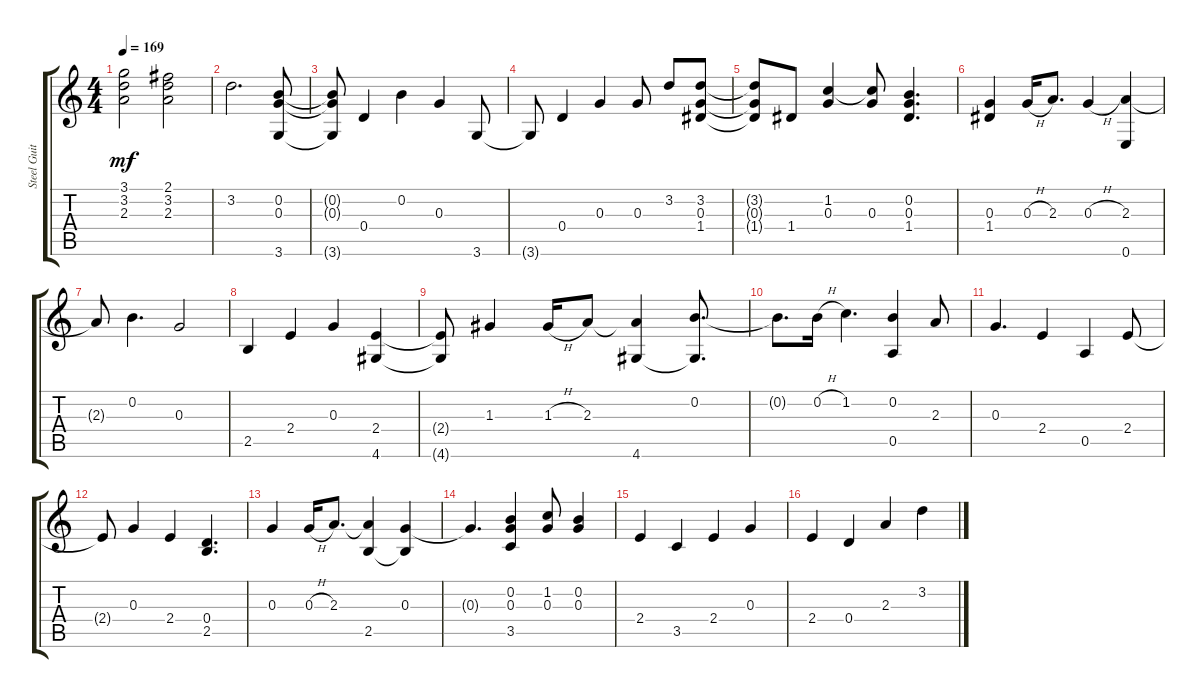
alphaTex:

\track ("Steel Guitar" "Steel Guit") {instrument acousticguitarsteel}
\staff {score tabs}
\tuning (E4 B3 G3 D3 A2 E2) {hide}
\ts (4 4)
\tempo 169
\clef g2
\ks c
(3.1{t} 3.2{t} 2.3{t}).2{dy mf} (2.1 3.2 2.3).2 |
3.2.2{d} (0.2 0.3 3.6).8 |
(0.2{t} 0.3{t} 3.6{t}).8 0.4.4 0.2.4 0.3.4 3.6.8 |
3.6{t}.8 0.4.4 0.3.4 0.3.8 3.2.8 (3.2 0.3 1.4).8 |
(3.2{t} 0.3{t} 1.4{t}).8 1.4.8 (1.2 0.3).4 (1.2{t} 0.3).8 (0.2 0.3 1.4).4{d} |
(0.3 1.4).4 0.3{h}.16 2.3.8{d} 0.3{h}.4 (2.3 0.6).4 |
2.3{t}.8 0.2.4{d} 0.3.2 |
2.5.4 2.4.4 0.3.4 (2.4 4.6).4 |
(2.4{t} 4.6{t}).8 1.3.4 1.3{h}.16 2.3.8 (2.3{t} 4.6).4 (0.2 4.6{t}).8{d} |
0.2{t}.8{d} 0.2{h}.16 1.2.4{d} (0.2 0.5).4 2.3.8 |
0.3.4{d} 2.4.4 0.5.4 2.4.8 |
2.4{t}.8 0.3.4 2.4.4 (0.4 2.5).4{d} |
0.3.4 0.3{h}.16 2.3.8{d} (2.3{t} 2.5).4 (0.3 2.5{t}).4 |
0.3{t}.4{d} (0.2 0.3 3.5).4 (1.2 0.3).8 (0.2 0.3).4 |
2.4.4 3.5.4 2.4.4 0.3.4 |
2.4.4 0.4.4 2.3.4 3.2.4
